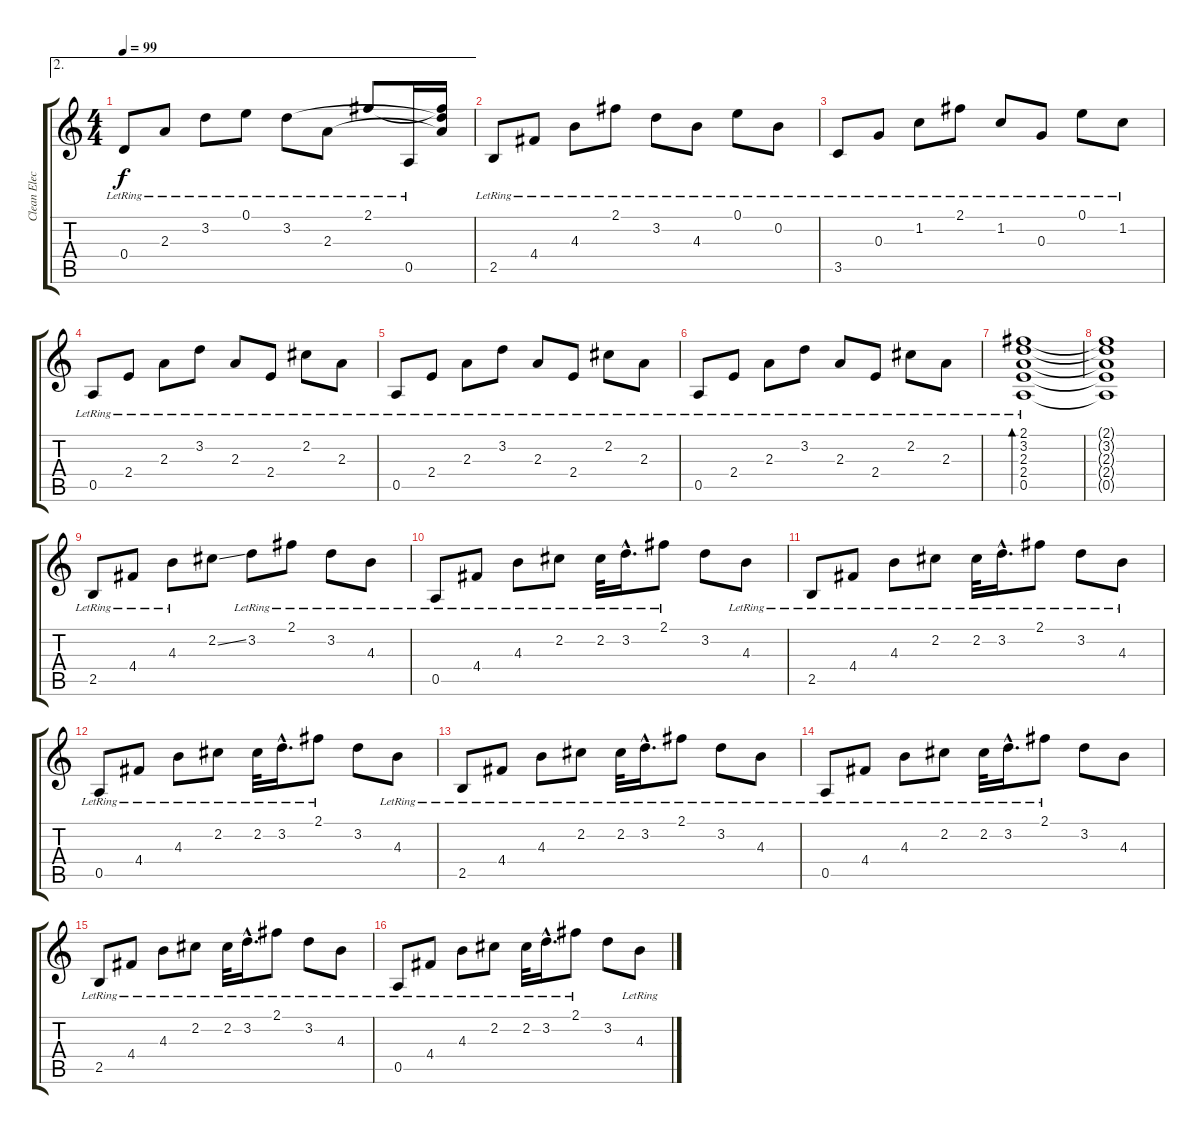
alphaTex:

\track ("Clean Electric" "Clean Elec") {instrument electricguitarjazz}
\staff {score tabs}
\tuning (E4 B3 G3 D3 A2 E2) {hide}
\ae 2
\ts (4 4)
\tempo 99
\clef g2
\ks c
0.4{lr}.8{dy f} 2.3{lr}.8 3.2{lr}.8 0.1{lr}.8 3.2{lr}.8 2.3{lr}.8 2.1{lr}.8 0.5{lr}.16 (2.1{t} 3.2{t} 2.3{t}).16 |
2.5{lr}.8 4.4{lr}.8 4.3{lr}.8 2.1{lr}.8 3.2{lr}.8 4.3{lr}.8 0.1{lr}.8 0.2{lr}.8 |
3.5{lr}.8 0.3{lr}.8 1.2{lr}.8 2.1{lr}.8 1.2{lr}.8 0.3{lr}.8 0.1{lr}.8 1.2{lr}.8 |
0.5{lr}.8 2.4{lr}.8 2.3{lr}.8 3.2{lr}.8 2.3{lr}.8 2.4{lr}.8 2.2{lr}.8 2.3{lr}.8 |
0.5{lr}.8 2.4{lr}.8 2.3{lr}.8 3.2{lr}.8 2.3{lr}.8 2.4{lr}.8 2.2{lr}.8 2.3{lr}.8 |
0.5{lr}.8 2.4{lr}.8 2.3{lr}.8 3.2{lr}.8 2.3{lr}.8 2.4{lr}.8 2.2{lr}.8 2.3{lr}.8 |
(2.1{lr} 3.2{lr} 2.3{lr} 2.4{lr} 0.5{lr}).1{bd 240} |
(2.1{t} 3.2{t} 2.3{t} 2.4{t} 0.5{t}).1 |
2.5{lr}.8 4.4{lr}.8 4.3{lr}.8 2.2{ss}.8 3.2{lr}.8 2.1{lr}.8 3.2{lr}.8 4.3{lr}.8 |
0.5{lr}.8 4.4{lr}.8 4.3{lr}.8 2.2{lr}.8 2.2{lr}.32 3.2{hac lr}.16{d} 2.1{lr}.8 3.2.8 4.3{lr}.8 |
2.5{lr}.8 4.4{lr}.8 4.3{lr}.8 2.2{lr}.8 2.2{lr}.32 3.2{hac lr}.16{d} 2.1{lr}.8 3.2{lr}.8 4.3{lr}.8 |
0.5{lr}.8 4.4{lr}.8 4.3{lr}.8 2.2{lr}.8 2.2{lr}.32 3.2{hac lr}.16{d} 2.1{lr}.8 3.2.8 4.3{lr}.8 |
2.5{lr}.8 4.4{lr}.8 4.3{lr}.8 2.2{lr}.8 2.2{lr}.32 3.2{hac lr}.16{d} 2.1{lr}.8 3.2{lr}.8 4.3{lr}.8 |
0.5{lr}.8 4.4{lr}.8 4.3{lr}.8 2.2{lr}.8 2.2{lr}.32 3.2{hac lr}.16{d} 2.1{lr}.8 3.2.8 4.3.8 |
2.5{lr}.8 4.4{lr}.8 4.3{lr}.8 2.2{lr}.8 2.2{lr}.32 3.2{hac lr}.16{d} 2.1{lr}.8 3.2{lr}.8 4.3{lr}.8 |
0.5{lr}.8 4.4{lr}.8 4.3{lr}.8 2.2{lr}.8 2.2{lr}.32 3.2{hac lr}.16{d} 2.1{lr}.8 3.2.8 4.3{lr}.8
